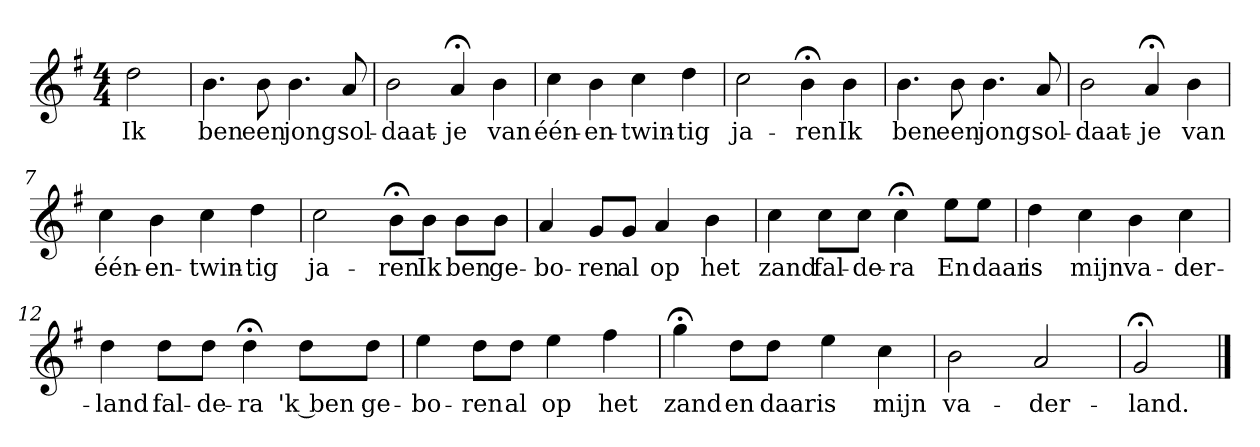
**kern	**text
*part1	*part1
*staff1	*staff1
*k[f#]	*
*G:	*
*M4/4	*
*MM120	*
=	=
2dd	Ik
=1	=1
4.b	ben
8b	een
4.b	jong
8a	sol-
=2	=2
2b	-daat-
4a;<	-je
4b	van
=3	=3
4cc	één-
4b	-en-
4cc	-twin-
4dd	-tig
=4	=4
2cc	ja-
4b;<	-ren
4b	Ik
=5	=5
4.b	ben
8b	een
4.b	jong
8a	sol-
=6	=6
2b	-daat-
4a;<	-je
4b	van
=7	=7
4cc	één-
4b	-en-
4cc	-twin-
4dd	-tig
=8	=8
2cc	ja-
8b;<L	-ren
8bJ	Ik
8bL	ben
8bJ	ge-
=9	=9
4a	-bo-
8gL	-ren
8gJ	al
4a	op
4b	het
=10	=10
4cc	zand
8ccL	fal-
8ccJ	-de-
4cc;<	-ra
8eeL	En
8eeJ	daar
=11	=11
4dd	is
4cc	mijn
4b	va-
4cc	-der-
=12	=12
4dd	-land
8ddL	fal-
8ddJ	-de-
4dd;<	-ra
8ddL	'k ben
8ddJ	ge-
=13	=13
4ee	-bo-
8ddL	-ren
8ddJ	al
4ee	op
4ff#	het
=14	=14
4gg;<	zand
8ddL	en
8ddJ	daar
4ee	is
4cc	mijn
=15	=15
2b	va-
2a	-der-
=16	=16
2g;<	-land.
==	==
*-	*-
